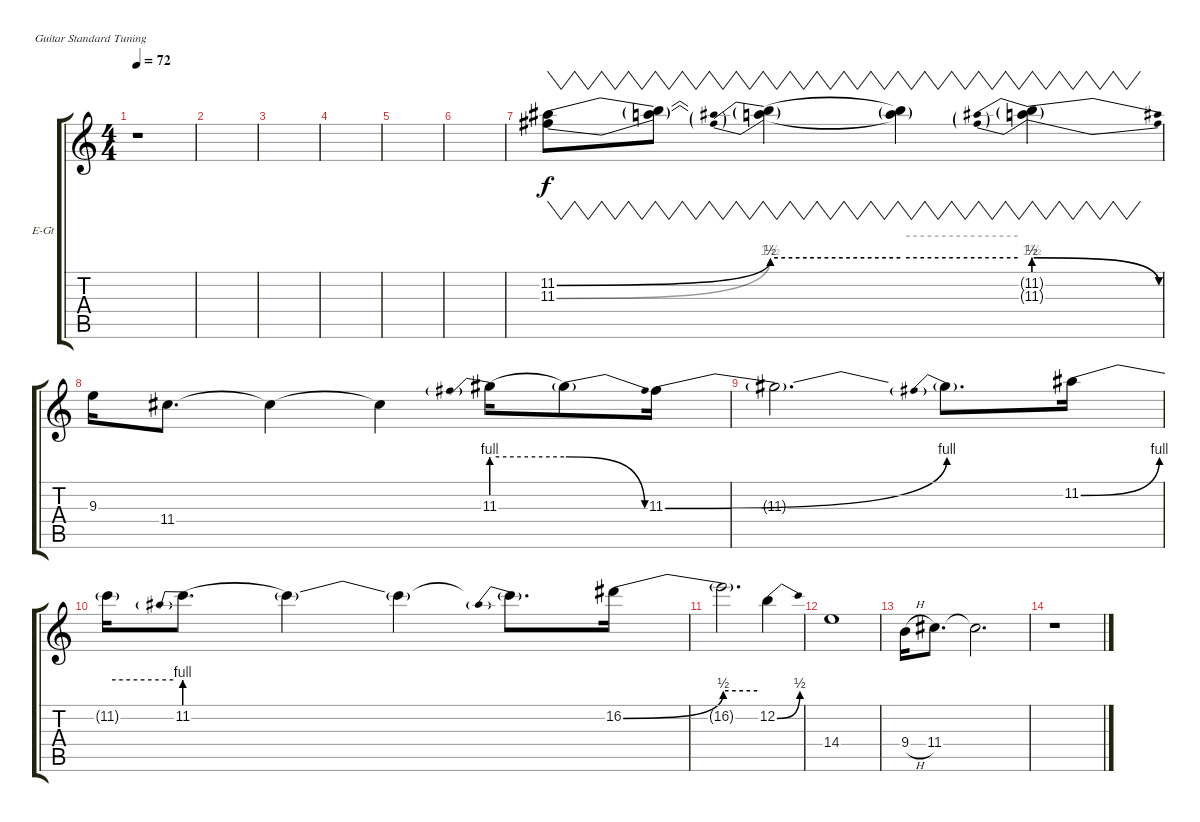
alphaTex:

\bracketExtendMode groupsimilarinstruments
\firstSystemTrackNameOrientation horizontal
\otherSystemsTrackNameOrientation horizontal
\track ("David" "E-Gt") {instrument distortionguitar}
\staff {score tabs}
\tuning (E4 B3 G3 D3 A2 E2)
\ts (4 4)
\tempo 72
\clef g2
\ks c
r.1{dy f} |
|
|
|
|
|
(11.2{be (bend 0 0 60 2)} 11.3{be (bend 0 0 60 6)}).8{vw} (11.2{t} 11.3{t}).8{vw} (11.2{be (prebend 0 2 60 2) t} 11.3{be (prebend 0 6 60 6) t}).4{vw} (11.2{be (hold 0 2 60 2) t} 11.3{be (hold 0 6 60 6) t}).4{vw} (11.2{be (prebendrelease 0 2 60 0) g} 11.3{be (prebendrelease 0 6 60 0) g}).4{vw} |
9.3.16 11.4.8{d} 11.4{t}.4 11.4{t}.4 11.3{be (prebend 0 4 60 4)}.16 11.3{be (release 0 4 60 0) t}.8 11.3{be (bend 0 0 60 4)}.16 |
11.3{t}.2{d} 11.3{be (prebend 0 4 60 4) t}.8{d} 11.2{be (bend 0 0 60 4)}.16 |
11.2{be (hold 0 4 60 4) t}.16 11.2{be (prebend 0 4 60 4)}.8{d} 11.2{t}.4 11.2{t}.4 11.2{be (prebend 0 4 60 4) t}.8{d} 16.2{be (bend 0 0 60 2)}.16 |
16.2{be (hold 0 2 60 2) t}.2{d} 12.2{be (bend 0 0 60 2)}.4 |
14.4.1 |
9.4{h}.16 11.4.8{d} 11.4{t}.2{d} |
r.1
